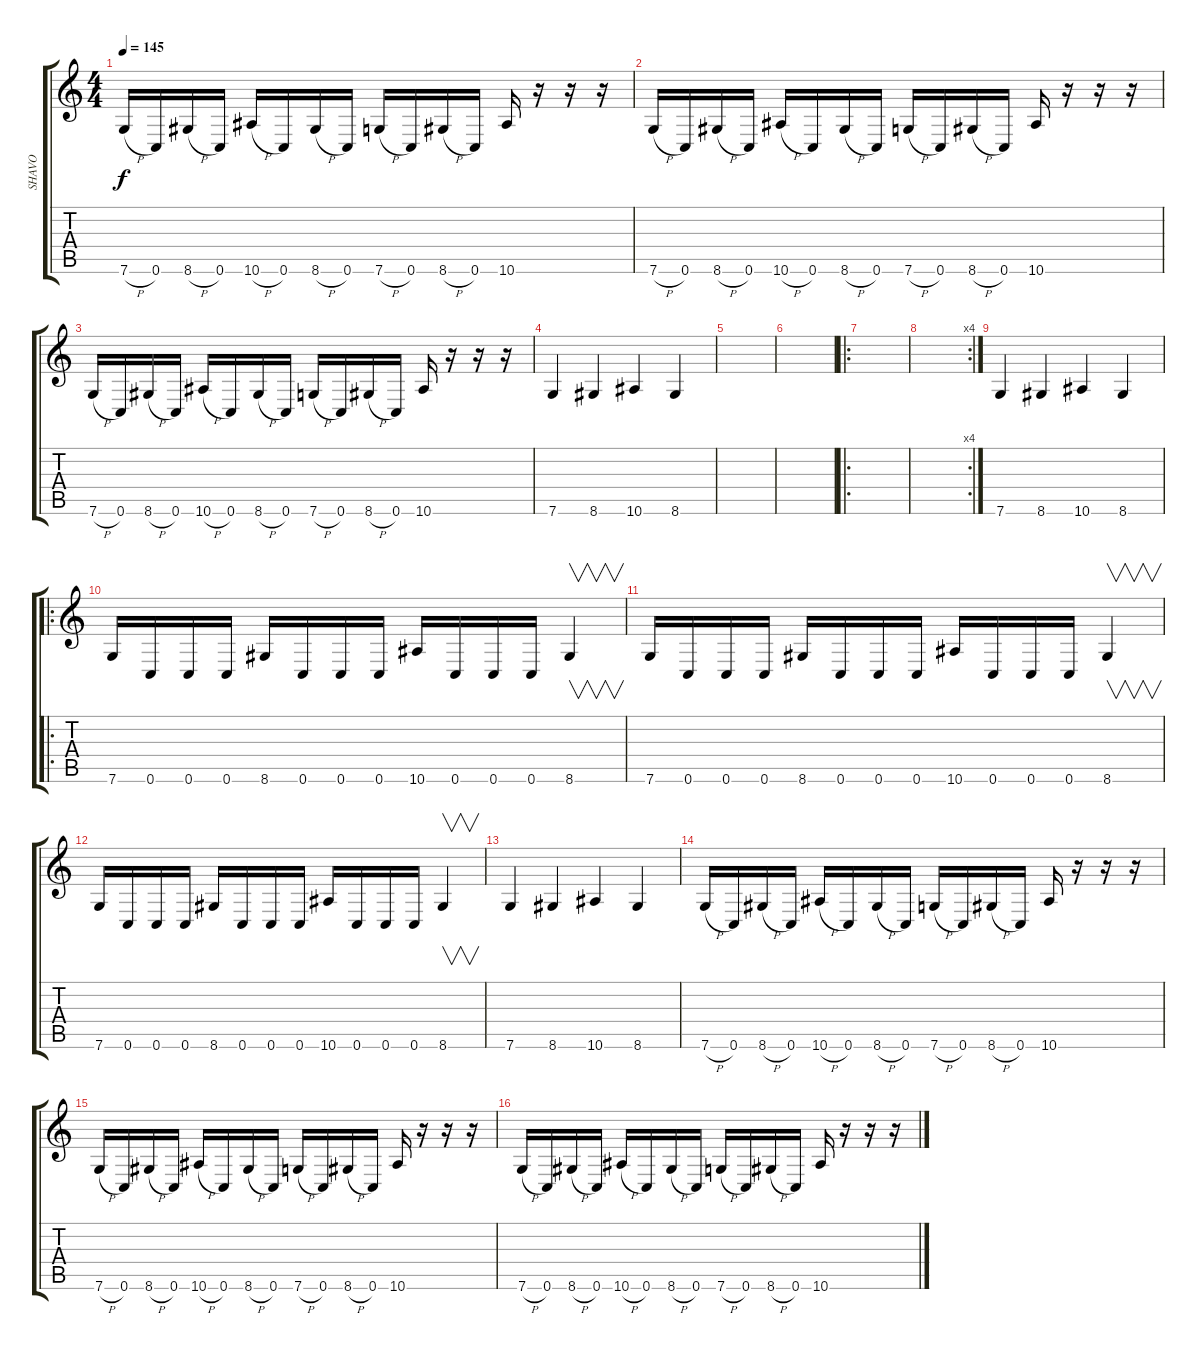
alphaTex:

\track ("SHAVO" "SHAVO") {instrument electricbassfinger}
\staff {score tabs}
\tuning (D4 A3 F3 C3 G2 C2) {hide}
\ts (4 4)
\tempo 145
\clef g2
\ks c
7.6{h}.16{dy f} 0.6.16 8.6{h}.16 0.6.16 10.6{h}.16 0.6.16 8.6{h}.16 0.6.16 7.6{h}.16 0.6.16 8.6{h}.16 0.6.16 10.6.16 r.16 r.16 r.16 |
7.6{h}.16 0.6.16 8.6{h}.16 0.6.16 10.6{h}.16 0.6.16 8.6{h}.16 0.6.16 7.6{h}.16 0.6.16 8.6{h}.16 0.6.16 10.6.16 r.16 r.16 r.16 |
7.6{h}.16 0.6.16 8.6{h}.16 0.6.16 10.6{h}.16 0.6.16 8.6{h}.16 0.6.16 7.6{h}.16 0.6.16 8.6{h}.16 0.6.16 10.6.16 r.16 r.16 r.16 |
7.6.4 8.6.4 10.6.4 8.6.4 |
|
|
\ro
|
\rc 4
|
7.6.4 8.6.4 10.6.4 8.6.4 |
\ro
7.6.16 0.6.16 0.6.16 0.6.16 8.6.16 0.6.16 0.6.16 0.6.16 10.6.16 0.6.16 0.6.16 0.6.16 8.6.4{v} |
7.6.16 0.6.16 0.6.16 0.6.16 8.6.16 0.6.16 0.6.16 0.6.16 10.6.16 0.6.16 0.6.16 0.6.16 8.6.4{v} |
7.6.16 0.6.16 0.6.16 0.6.16 8.6.16 0.6.16 0.6.16 0.6.16 10.6.16 0.6.16 0.6.16 0.6.16 8.6.4{v} |
7.6.4 8.6.4 10.6.4 8.6.4 |
7.6{h}.16 0.6.16 8.6{h}.16 0.6.16 10.6{h}.16 0.6.16 8.6{h}.16 0.6.16 7.6{h}.16 0.6.16 8.6{h}.16 0.6.16 10.6.16 r.16 r.16 r.16 |
7.6{h}.16 0.6.16 8.6{h}.16 0.6.16 10.6{h}.16 0.6.16 8.6{h}.16 0.6.16 7.6{h}.16 0.6.16 8.6{h}.16 0.6.16 10.6.16 r.16 r.16 r.16 |
7.6{h}.16 0.6.16 8.6{h}.16 0.6.16 10.6{h}.16 0.6.16 8.6{h}.16 0.6.16 7.6{h}.16 0.6.16 8.6{h}.16 0.6.16 10.6.16 r.16 r.16 r.16
